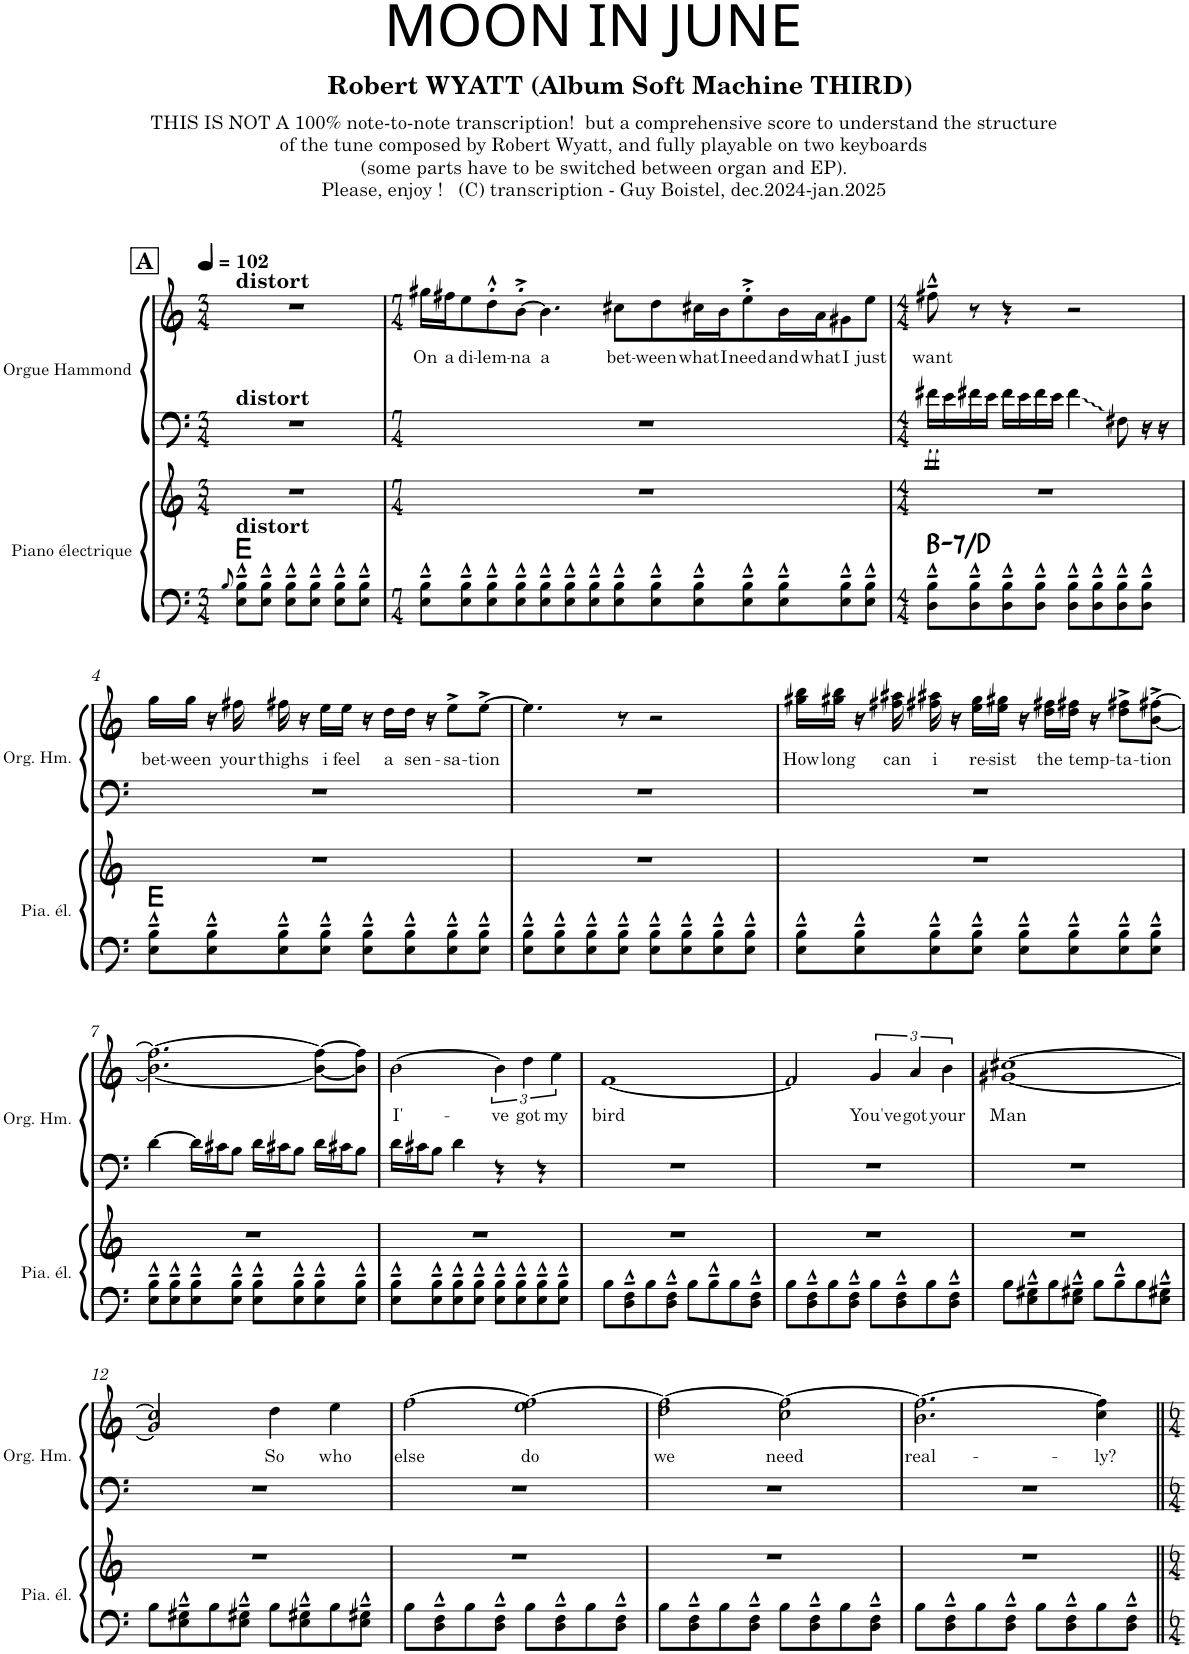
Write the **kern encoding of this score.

**kern	**kern	**harte	**kern	**kern	**text	**dynam
*part2	*part2	*part2	*part1	*part1	*part1	*part1
*staff4	*staff3	*	*staff2	*staff1	*staff1	*staff1/2
*I"Piano électrique	*	*	*I"Orgue Hammond	*	*	*
*I'Pia. él.	*	*	*I'Org. Hm.	*	*	*
*clefF4	*clefG2	*	*clefF4	*clefG2	*	*
*k[]	*k[]	*	*k[]	*k[]	*	*
*M3/4	*M3/4	*	*M3/4	*M3/4	*	*
*MM102	*MM102	*	*MM102	*MM102	*	*
!!LO:REH:place=s1:a:B:cj:fs=14:t=A
=1	=1	=1	=1	=1	=1	=1
8qB/	.	.	.	.	.	.
!	!	!	!	!LO:TX:a:B:t=distort	!	!
!	!	!	!LO:TX:a:B:t=distort	!	!	!
!LO:TX:a:B:t=distort	!	!	!	!	!	!
8E\^^~ 8B\^^~L	2.r	E:maj	2.r	2.r	.	.
8E\^^~ 8B\^^~J	.	.	.	.	.	.
8E\^^~ 8B\^^~L	.	.	.	.	.	.
8E\^^~ 8B\^^~J	.	.	.	.	.	.
8E\^^~ 8B\^^~L	.	.	.	.	.	.
8E\^^~ 8B\^^~J	.	.	.	.	.	.
=2	=2	=2	=2	=2	=2	=2
*M7/4	*M7/4	*	*M7/4	*M7/4	*	*
!	!	!	!	!	!LO:LY:b	!
8E\^^~ 8B\^^~L	1..r	.	1..r	16gg#X\LL	On	.
!	!	!	!	!	!LO:LY:b	!
.	.	.	.	16ff#X\J	a	.
!	!	!	!	!	!LO:LY:b	!
8E\^^~ 8B\^^~	.	.	.	8ee\	di-	.
!	!	!	!	!	!LO:LY:b	!
8E\^^~ 8B\^^~	.	.	.	8dd^^'\	-lem-	.
!	!	!	!	!	!LO:LY:b	!
8E\^^~ 8B\^^~	.	.	.	[8b^'\J	-na	.
!	!	!	!	!	!LO:LY:b	!
8E\^^~ 8B\^^~	.	.	.	4.b\]	a	.
8E\^^~ 8B\^^~	.	.	.	.	.	.
8E\^^~ 8B\^^~	.	.	.	.	.	.
!	!	!	!	!	!LO:LY:b	!
8E\^^~ 8B\^^~	.	.	.	8cc#X\L	bet-	.
!	!	!	!	!	!LO:LY:b	!
8E\^^~ 8B\^^~	.	.	.	8dd\	-ween	.
!	!	!	!	!	!LO:LY:b	!
8E\^^~ 8B\^^~	.	.	.	16cc#X\L	what	.
!	!	!	!	!	!LO:LY:b	!
.	.	.	.	16b\J	I	.
!	!	!	!	!	!LO:LY:b	!
8E\^^~ 8B\^^~	.	.	.	8ee^'\	need	.
!	!	!	!	!	!LO:LY:b	!
8E\^^~ 8B\^^~	.	.	.	16b\L	and	.
!	!	!	!	!	!LO:LY:b	!
.	.	.	.	16a\J	what	.
!	!	!	!	!	!LO:LY:b	!
8E\^^~ 8B\^^~	.	.	.	8g#X\	I	.
!	!	!	!	!	!LO:LY:b	!
8E\^^~ 8B\^^~J	.	.	.	8ee\J	just	.
=3	=3	=3	=3	=3	=3	=3
*M4/4	*M4/4	*	*M4/4	*M4/4	*	*
!	!	!LO:H:kt=7	!	!	!LO:LY:b	!LO:DY:b=2
8D\^^~ 8B\^^~L	1r	B:min7/b3	16f#X\LL	8ff#X^^~\	want	ff
.	.	.	16e\	.	.	.
8D\^^~ 8B\^^~	.	.	16f#X\	8r	.	.
.	.	.	16e\JJ	.	.	.
8D\^^~ 8B\^^~	.	.	16f#\LL	4r	.	.
.	.	.	16e\	.	.	.
8D\^^~ 8B\^^~J	.	.	16f#\	.	.	.
.	.	.	16e\JJ	.	.	.
8D\^^~ 8B\^^~L	.	.	4f#\	2r	.	.
8D\^^~ 8B\^^~	.	.	.	.	.	.
8D\^^~ 8B\^^~	.	.	8F#X\	.	.	.
8D\^^~ 8B\^^~J	.	.	16r	.	.	.
.	.	.	16r	.	.	.
!!LO:LB:g=z
=4	=4	=4	=4	=4	=4	=4
!	!	!	!	!	!LO:LY:b	!
8E\^^~ 8B\^^~L	1r	E:maj	1r	16gg\LL	bet-	.
!	!	!	!	!	!LO:LY:b	!
.	.	.	.	16gg\JJ	-ween	.
8E\^^~ 8B\^^~	.	.	.	16r	.	.
!	!	!	!	!	!LO:LY:b	!
.	.	.	.	16ff#X\	your	.
!	!	!	!	!	!LO:LY:b	!
8E\^^~ 8B\^^~	.	.	.	16ff#X\	thighs	.
.	.	.	.	16r	.	.
!	!	!	!	!	!LO:LY:b	!
8E\^^~ 8B\^^~J	.	.	.	16ee\LL	i	.
!	!	!	!	!	!LO:LY:b	!
.	.	.	.	16ee\JJ	feel	.
8E\^^~ 8B\^^~L	.	.	.	16r	.	.
!	!	!	!	!	!LO:LY:b	!
.	.	.	.	16dd\LL	a	.
!	!	!	!	!	!LO:LY:b	!
8E\^^~ 8B\^^~	.	.	.	16dd\JJ	sen-	.
.	.	.	.	16r	.	.
!	!	!	!	!	!LO:LY:b	!
8E\^^~ 8B\^^~	.	.	.	8ee^\L	-sa-	.
!	!	!	!	!	!LO:LY:b	!
8E\^^~ 8B\^^~J	.	.	.	[8ee^\J	-tion	.
=5	=5	=5	=5	=5	=5	=5
8E\^^~ 8B\^^~L	1r	.	1r	4.ee\]	.	.
8E\^^~ 8B\^^~	.	.	.	.	.	.
8E\^^~ 8B\^^~	.	.	.	.	.	.
8E\^^~ 8B\^^~J	.	.	.	8r	.	.
8E\^^~ 8B\^^~L	.	.	.	2r	.	.
8E\^^~ 8B\^^~	.	.	.	.	.	.
8E\^^~ 8B\^^~	.	.	.	.	.	.
8E\^^~ 8B\^^~J	.	.	.	.	.	.
=6	=6	=6	=6	=6	=6	=6
!	!	!	!	!	!LO:LY:b	!
8E\^^~ 8B\^^~L	1r	.	1r	16gg#X\ 16bb\LL	How	.
!	!	!	!	!	!LO:LY:b	!
.	.	.	.	16gg#X\ 16bb\JJ	long	.
8E\^^~ 8B\^^~	.	.	.	16r	.	.
!	!	!	!	!	!LO:LY:b	!
.	.	.	.	16ff#X\ 16aa#X\	can	.
!	!	!	!	!	!LO:LY:b	!
8E\^^~ 8B\^^~	.	.	.	16ff#X\ 16aa#X\	i	.
.	.	.	.	16r	.	.
!	!	!	!	!	!LO:LY:b	!
8E\^^~ 8B\^^~J	.	.	.	16ee\ 16gg#\LL	re-	.
!	!	!	!	!	!LO:LY:b	!
.	.	.	.	16ee\ 16gg#X\JJ	-sist	.
8E\^^~ 8B\^^~L	.	.	.	16r	.	.
!	!	!	!	!	!LO:LY:b	!
.	.	.	.	16dd\ 16ff#X\LL	the	.
!	!	!	!	!	!LO:LY:b	!
8E\^^~ 8B\^^~	.	.	.	16dd\ 16ff#X\JJ	temp-	.
.	.	.	.	16r	.	.
!	!	!	!	!	!LO:LY:b	!
8E\^^~ 8B\^^~	.	.	.	8dd\^ 8ff#X\^L	-ta-	.
!	!	!	!	!	!LO:LY:b	!
8E\^^~ 8B\^^~J	.	.	.	[8b\^ [8ff#X\^J	-tion	.
!!LO:LB:g=z
=7	=7	=7	=7	=7	=7	=7
8E\^^~ 8B\^^~L	1r	.	[4d\	2.b\_ 2.ff#\_	.	.
8E\^^~ 8B\^^~	.	.	.	.	.	.
8E\^^~ 8B\^^~	.	.	16d\LL]	.	.	.
.	.	.	16c#X\J	.	.	.
8E\^^~ 8B\^^~J	.	.	8B\J	.	.	.
8E\^^~ 8B\^^~L	.	.	16d\LL	.	.	.
.	.	.	16c#X\J	.	.	.
8E\^^~ 8B\^^~	.	.	8B\J	.	.	.
8E\^^~ 8B\^^~	.	.	16d\LL	8b\_ 8ff#\_L	.	.
.	.	.	16c#X\J	.	.	.
8E\^^~ 8B\^^~J	.	.	8B\J	8b\] 8ff#\]J	.	.
=8	=8	=8	=8	=8	=8	=8
!	!	!	!	!	!LO:LY:b	!
8E\^^~ 8B\^^~L	1r	.	16d\LL	[2b\	I'-	.
.	.	.	16c#X\J	.	.	.
8E\^^~ 8B\^^~	.	.	8B\J	.	.	.
8E\^^~ 8B\^^~	.	.	4d\	.	.	.
8E\^^~ 8B\^^~J	.	.	.	.	.	.
!	!	!	!	!	!LO:LY:b	!
8E\^^~ 8B\^^~L	.	.	4r	6b\]	-ve	.
8E\^^~ 8B\^^~	.	.	.	.	.	.
!	!	!	!	!	!LO:LY:b	!
.	.	.	.	6dd\	got	.
8E\^^~ 8B\^^~	.	.	4r	.	.	.
!	!	!	!	!	!LO:LY:b	!
.	.	.	.	6ee\	my	.
8E\^^~ 8B\^^~J	.	.	.	.	.	.
=9	=9	=9	=9	=9	=9	=9
!	!	!	!	!	!LO:LY:b	!
8B\L	1r	.	1r	[1f	bird	.
8D\^^~ 8F\^^~	.	.	.	.	.	.
8B\	.	.	.	.	.	.
8D\^^~ 8F\^^~J	.	.	.	.	.	.
8B\L	.	.	.	.	.	.
8B^^~\	.	.	.	.	.	.
8B\	.	.	.	.	.	.
8D\^^~ 8F\^^~J	.	.	.	.	.	.
=10	=10	=10	=10	=10	=10	=10
8B\L	1r	.	1r	2f/]	.	.
8D\^^~ 8F\^^~	.	.	.	.	.	.
8B\	.	.	.	.	.	.
8D\^^~ 8F\^^~J	.	.	.	.	.	.
!	!	!	!	!	!LO:LY:b	!
8B\L	.	.	.	6g/	You've	.
8D\^^~ 8F\^^~	.	.	.	.	.	.
!	!	!	!	!	!LO:LY:b	!
.	.	.	.	6a/	got	.
8B\	.	.	.	.	.	.
!	!	!	!	!	!LO:LY:b	!
.	.	.	.	6b\	your	.
8D\^^~ 8F\^^~J	.	.	.	.	.	.
=11	=11	=11	=11	=11	=11	=11
!	!	!	!	!	!LO:LY:b	!
8B\L	1r	.	1r	[1g#X [1cc#X	Man	.
8E\^^~ 8G#X\^^~	.	.	.	.	.	.
8B\	.	.	.	.	.	.
8E\^^~ 8G#X\^^~J	.	.	.	.	.	.
8B\L	.	.	.	.	.	.
8B^^~\	.	.	.	.	.	.
8B\	.	.	.	.	.	.
8E\^^~ 8G#X\^^~J	.	.	.	.	.	.
!!LO:LB:g=z
=12	=12	=12	=12	=12	=12	=12
8B\L	1r	.	1r	2g#/] 2cc#/]	.	.
8E\^^~ 8G#X\^^~	.	.	.	.	.	.
8B\	.	.	.	.	.	.
8E\^^~ 8G#X\^^~J	.	.	.	.	.	.
!	!	!	!	!	!LO:LY:b	!
8B\L	.	.	.	4dd\	So	.
8E\^^~ 8G#X\^^~	.	.	.	.	.	.
!	!	!	!	!	!LO:LY:b	!
8B\	.	.	.	4ee\	who	.
8E\^^~ 8G#X\^^~J	.	.	.	.	.	.
=13	=13	=13	=13	=13	=13	=13
!	!	!	!	!	!LO:LY:b	!
8B\L	1r	.	1r	[2ff\	else	.
8D\^^~ 8F\^^~	.	.	.	.	.	.
8B\	.	.	.	.	.	.
8D\^^~ 8F\^^~J	.	.	.	.	.	.
!	!	!	!	!	!LO:LY:b	!
8B\L	.	.	.	2ee\ 2ff\_	do	.
8D\^^~ 8F\^^~	.	.	.	.	.	.
8B\	.	.	.	.	.	.
8D\^^~ 8F\^^~J	.	.	.	.	.	.
=14	=14	=14	=14	=14	=14	=14
!	!	!	!	!	!LO:LY:b	!
8B\L	1r	.	1r	2dd\ 2ff\_	we	.
8D\^^~ 8F\^^~	.	.	.	.	.	.
8B\	.	.	.	.	.	.
8D\^^~ 8F\^^~J	.	.	.	.	.	.
!	!	!	!	!	!LO:LY:b	!
8B\L	.	.	.	2cc\ 2ff\_	need	.
8D\^^~ 8F\^^~	.	.	.	.	.	.
8B\	.	.	.	.	.	.
8D\^^~ 8F\^^~J	.	.	.	.	.	.
=15	=15	=15	=15	=15	=15	=15
!	!	!	!	!	!LO:LY:b	!
8B\L	1r	.	1r	2.b\ 2.ff\_	real-	.
8D\^^~ 8F\^^~	.	.	.	.	.	.
8B\	.	.	.	.	.	.
8D\^^~ 8F\^^~J	.	.	.	.	.	.
8B\L	.	.	.	.	.	.
8D\^^~ 8F\^^~	.	.	.	.	.	.
!	!	!	!	!	!LO:LY:b	!
8B\	.	.	.	4cc\ 4ff\]	-ly?	.
8D\^^~ 8F\^^~J	.	.	.	.	.	.
=||	=||	=||	=||	=||	=||	=||
*-	*-	*-	*-	*-	*-	*-
